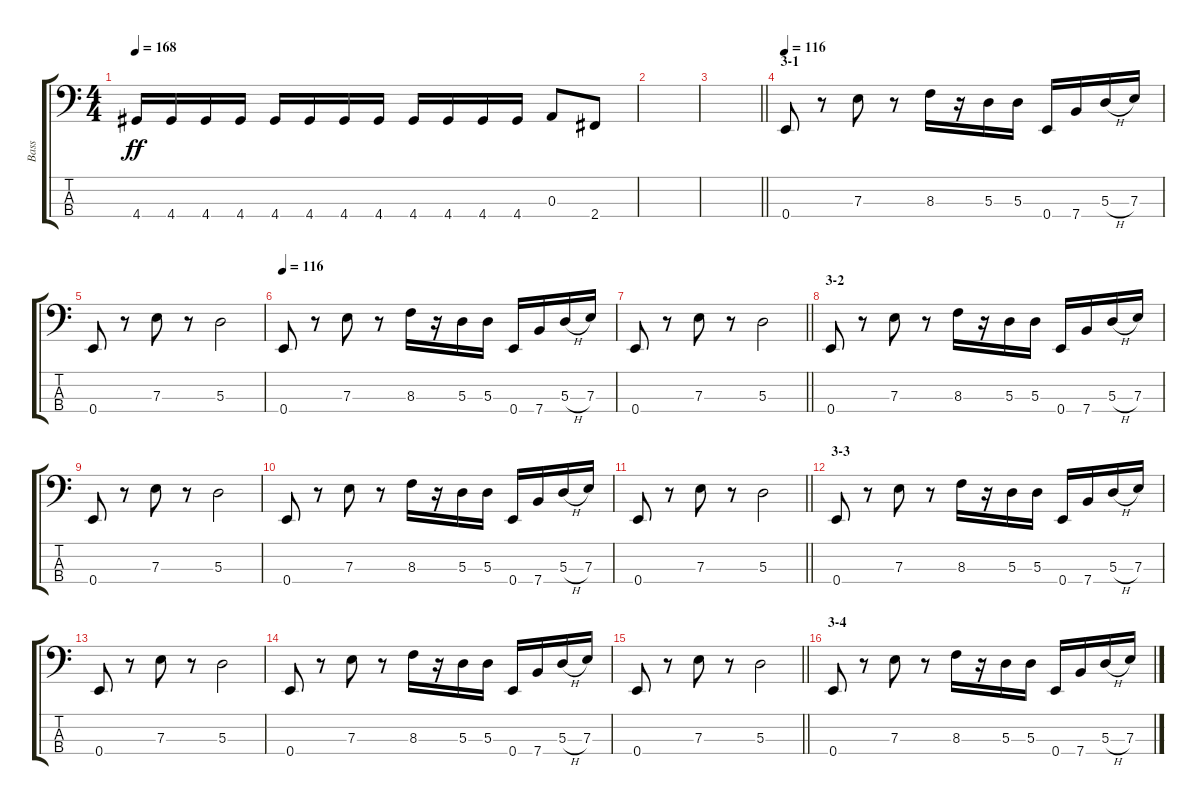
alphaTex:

\track ("Bass" "Bass") {instrument electricbassfinger}
\staff {score tabs}
\tuning (G2 D2 A1 E1) {hide}
\ts (4 4)
\tempo 168
\clef f4
\ks c
4.4.16{dy ff} 4.4.16 4.4.16 4.4.16 4.4.16 4.4.16 4.4.16 4.4.16 4.4.16 4.4.16 4.4.16 4.4.16 0.3.8 2.4.8 |
|
\barLineRight lightlight
|
\section ("" "3-1")
\tempo 116
0.4.8 r.8 7.3.8 r.8 8.3.16 r.16 5.3.16 5.3.16 0.4.16 7.4.16 5.3{h}.16 7.3.16 |
0.4.8 r.8 7.3.8 r.8 5.3.2 |
\tempo 116
0.4.8 r.8 7.3.8 r.8 8.3.16 r.16 5.3.16 5.3.16 0.4.16 7.4.16 5.3{h}.16 7.3.16 |
\barLineRight lightlight
0.4.8 r.8 7.3.8 r.8 5.3.2 |
\section ("" "3-2")
0.4.8 r.8 7.3.8 r.8 8.3.16 r.16 5.3.16 5.3.16 0.4.16 7.4.16 5.3{h}.16 7.3.16 |
0.4.8 r.8 7.3.8 r.8 5.3.2 |
0.4.8 r.8 7.3.8 r.8 8.3.16 r.16 5.3.16 5.3.16 0.4.16 7.4.16 5.3{h}.16 7.3.16 |
\barLineRight lightlight
0.4.8 r.8 7.3.8 r.8 5.3.2 |
\section ("" "3-3")
0.4.8 r.8 7.3.8 r.8 8.3.16 r.16 5.3.16 5.3.16 0.4.16 7.4.16 5.3{h}.16 7.3.16 |
0.4.8 r.8 7.3.8 r.8 5.3.2 |
0.4.8 r.8 7.3.8 r.8 8.3.16 r.16 5.3.16 5.3.16 0.4.16 7.4.16 5.3{h}.16 7.3.16 |
\barLineRight lightlight
0.4.8 r.8 7.3.8 r.8 5.3.2 |
\section ("" "3-4")
0.4.8 r.8 7.3.8 r.8 8.3.16 r.16 5.3.16 5.3.16 0.4.16 7.4.16 5.3{h}.16 7.3.16
